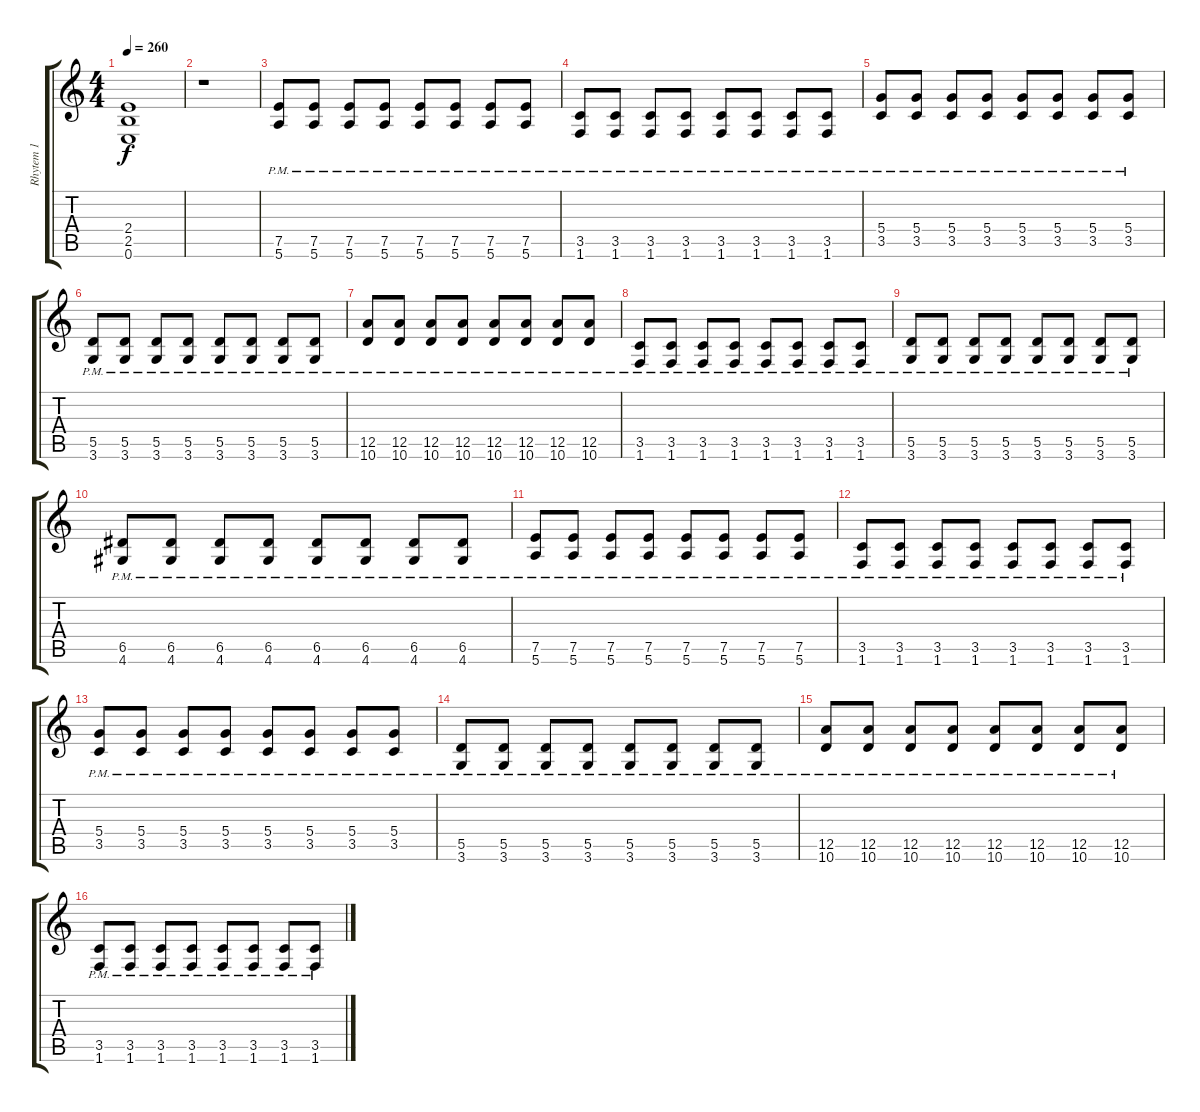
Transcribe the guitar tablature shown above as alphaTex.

\track ("Rhytem 1" "Rhytem 1") {instrument distortionguitar}
\staff {score tabs}
\tuning (E4 B3 G3 D3 A2 E2) {hide}
\ts (4 4)
\tempo 260
\clef g2
\ks c
(2.4 2.5 0.6).1{dy f} |
r.1 |
(7.5{pm} 5.6{pm}).8 (7.5{pm} 5.6{pm}).8 (7.5{pm} 5.6{pm}).8 (7.5{pm} 5.6{pm}).8 (7.5{pm} 5.6{pm}).8 (7.5{pm} 5.6{pm}).8 (7.5{pm} 5.6{pm}).8 (7.5{pm} 5.6{pm}).8 |
(3.5{pm} 1.6{pm}).8 (3.5{pm} 1.6{pm}).8 (3.5{pm} 1.6{pm}).8 (3.5{pm} 1.6{pm}).8 (3.5{pm} 1.6{pm}).8 (3.5{pm} 1.6{pm}).8 (3.5{pm} 1.6{pm}).8 (3.5{pm} 1.6{pm}).8 |
(5.4{pm} 3.5{pm}).8 (5.4{pm} 3.5{pm}).8 (5.4{pm} 3.5{pm}).8 (5.4{pm} 3.5{pm}).8 (5.4{pm} 3.5{pm}).8 (5.4{pm} 3.5{pm}).8 (5.4{pm} 3.5{pm}).8 (5.4{pm} 3.5{pm}).8 |
(5.5{pm} 3.6{pm}).8 (5.5{pm} 3.6{pm}).8 (5.5{pm} 3.6{pm}).8 (5.5{pm} 3.6{pm}).8 (5.5{pm} 3.6{pm}).8 (5.5{pm} 3.6{pm}).8 (5.5{pm} 3.6{pm}).8 (5.5{pm} 3.6{pm}).8 |
(12.5{pm} 10.6{pm}).8 (12.5{pm} 10.6{pm}).8 (12.5{pm} 10.6{pm}).8 (12.5{pm} 10.6{pm}).8 (12.5{pm} 10.6{pm}).8 (12.5{pm} 10.6{pm}).8 (12.5{pm} 10.6{pm}).8 (12.5{pm} 10.6{pm}).8 |
(3.5{pm} 1.6{pm}).8 (3.5{pm} 1.6{pm}).8 (3.5{pm} 1.6{pm}).8 (3.5{pm} 1.6{pm}).8 (3.5{pm} 1.6{pm}).8 (3.5{pm} 1.6{pm}).8 (3.5{pm} 1.6{pm}).8 (3.5{pm} 1.6{pm}).8 |
(5.5{pm} 3.6{pm}).8 (5.5{pm} 3.6{pm}).8 (5.5{pm} 3.6{pm}).8 (5.5{pm} 3.6{pm}).8 (5.5{pm} 3.6{pm}).8 (5.5{pm} 3.6{pm}).8 (5.5{pm} 3.6{pm}).8 (5.5{pm} 3.6{pm}).8 |
(6.5{pm} 4.6{pm}).8 (6.5{pm} 4.6{pm}).8 (6.5{pm} 4.6{pm}).8 (6.5{pm} 4.6{pm}).8 (6.5{pm} 4.6{pm}).8 (6.5{pm} 4.6{pm}).8 (6.5{pm} 4.6{pm}).8 (6.5{pm} 4.6{pm}).8 |
(7.5{pm} 5.6{pm}).8 (7.5{pm} 5.6{pm}).8 (7.5{pm} 5.6{pm}).8 (7.5{pm} 5.6{pm}).8 (7.5{pm} 5.6{pm}).8 (7.5{pm} 5.6{pm}).8 (7.5{pm} 5.6{pm}).8 (7.5{pm} 5.6{pm}).8 |
(3.5{pm} 1.6{pm}).8 (3.5{pm} 1.6{pm}).8 (3.5{pm} 1.6{pm}).8 (3.5{pm} 1.6{pm}).8 (3.5{pm} 1.6{pm}).8 (3.5{pm} 1.6{pm}).8 (3.5{pm} 1.6{pm}).8 (3.5{pm} 1.6{pm}).8 |
(5.4{pm} 3.5{pm}).8 (5.4{pm} 3.5{pm}).8 (5.4{pm} 3.5{pm}).8 (5.4{pm} 3.5{pm}).8 (5.4{pm} 3.5{pm}).8 (5.4{pm} 3.5{pm}).8 (5.4{pm} 3.5{pm}).8 (5.4{pm} 3.5{pm}).8 |
(5.5{pm} 3.6{pm}).8 (5.5{pm} 3.6{pm}).8 (5.5{pm} 3.6{pm}).8 (5.5{pm} 3.6{pm}).8 (5.5{pm} 3.6{pm}).8 (5.5{pm} 3.6{pm}).8 (5.5{pm} 3.6{pm}).8 (5.5{pm} 3.6{pm}).8 |
(12.5{pm} 10.6{pm}).8 (12.5{pm} 10.6{pm}).8 (12.5{pm} 10.6{pm}).8 (12.5{pm} 10.6{pm}).8 (12.5{pm} 10.6{pm}).8 (12.5{pm} 10.6{pm}).8 (12.5{pm} 10.6{pm}).8 (12.5{pm} 10.6{pm}).8 |
(3.5{pm} 1.6{pm}).8 (3.5{pm} 1.6{pm}).8 (3.5{pm} 1.6{pm}).8 (3.5{pm} 1.6{pm}).8 (3.5{pm} 1.6{pm}).8 (3.5{pm} 1.6{pm}).8 (3.5{pm} 1.6{pm}).8 (3.5{pm} 1.6{pm}).8
